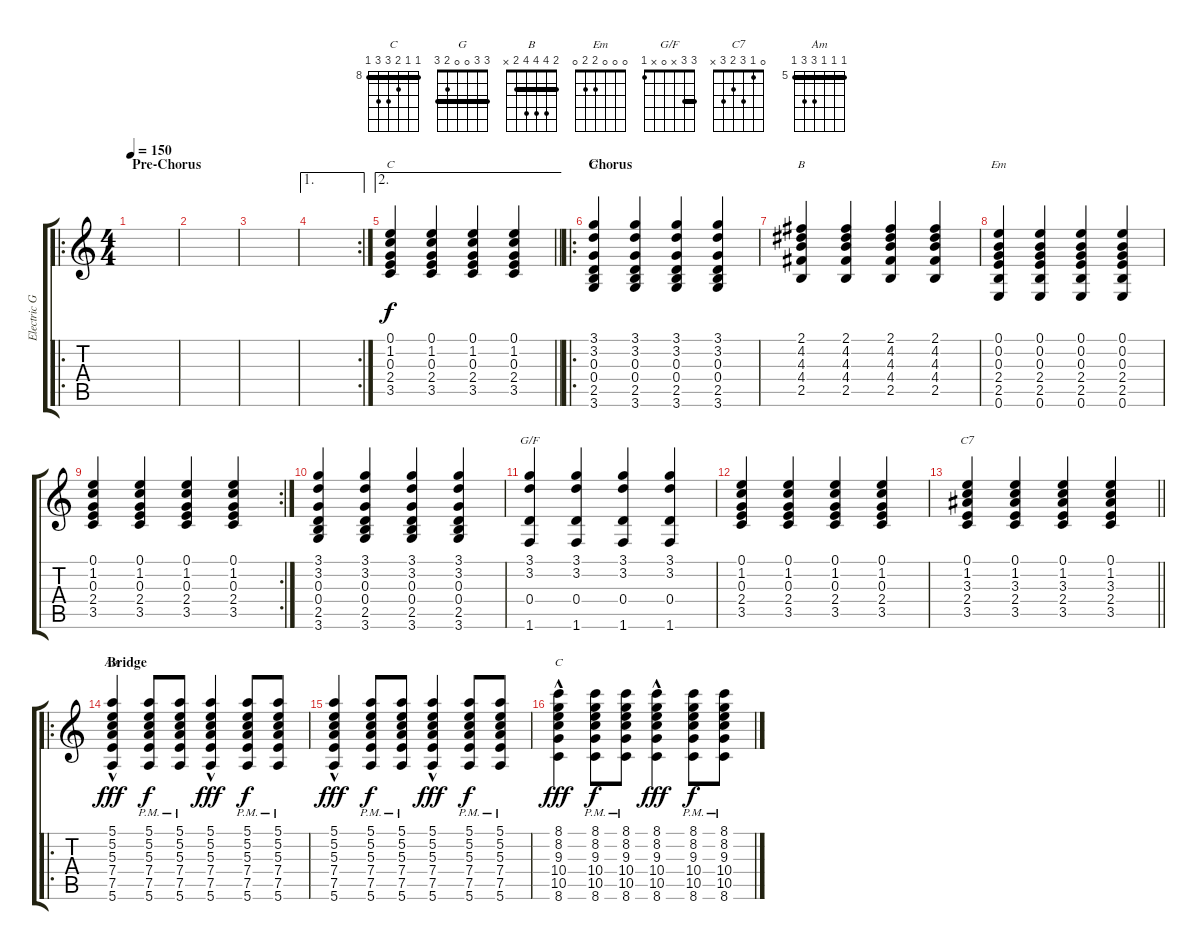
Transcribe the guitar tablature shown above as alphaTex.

\track ("Electric Guitar" "Electric G") {instrument distortionguitar}
\staff {score tabs}
\tuning (E4 B3 G3 D3 A2 E2) {hide}
\chord ("C" 0 1 0 2 3 x)
\chord ("G" 3 3 0 0 2 3) {barre 3}
\chord ("B" 2 4 4 4 2 x) {barre 2}
\chord ("Em" 0 0 0 2 2 0)
\chord ("G/F" 3 3 x 0 x 1) {barre 3}
\chord ("C7" 0 1 3 2 3 x)
\chord ("Am" 5 5 5 7 7 5) {firstfret 5 barre 5}
\chord ("C" 8 8 9 10 10 8) {firstfret 8 barre 8}
\ro
\ts (4 4)
\section ("" "Pre-Chorus")
\tempo 150
\clef g2
\ks c
|
|
|
\ae 1
\rc 2
|
\ae 2
\barLineRight lightlight
(0.1 1.2 0.3 2.4 3.5).4{ch "C"} (0.1 1.2 0.3 2.4 3.5).4 (0.1 1.2 0.3 2.4 3.5).4 (0.1 1.2 0.3 2.4 3.5).4 |
\ro
\section ("" "Chorus")
(3.1 3.2 0.3 0.4 2.5 3.6).4{ch "G"} (3.1 3.2 0.3 0.4 2.5 3.6).4 (3.1 3.2 0.3 0.4 2.5 3.6).4 (3.1 3.2 0.3 0.4 2.5 3.6).4 |
(2.1 4.2 4.3 4.4 2.5).4{ch "B"} (2.1 4.2 4.3 4.4 2.5).4 (2.1 4.2 4.3 4.4 2.5).4 (2.1 4.2 4.3 4.4 2.5).4 |
(0.1 0.2 0.3 2.4 2.5 0.6).4{ch "Em"} (0.1 0.2 0.3 2.4 2.5 0.6).4 (0.1 0.2 0.3 2.4 2.5 0.6).4 (0.1 0.2 0.3 2.4 2.5 0.6).4 |
\rc 2
(0.1 1.2 0.3 2.4 3.5).4 (0.1 1.2 0.3 2.4 3.5).4 (0.1 1.2 0.3 2.4 3.5).4 (0.1 1.2 0.3 2.4 3.5).4 |
(3.1 3.2 0.3 0.4 2.5 3.6).4 (3.1 3.2 0.3 0.4 2.5 3.6).4 (3.1 3.2 0.3 0.4 2.5 3.6).4 (3.1 3.2 0.3 0.4 2.5 3.6).4 |
(3.1 3.2 0.4 1.6).4{ch "G/F"} (3.1 3.2 0.4 1.6).4 (3.1 3.2 0.4 1.6).4 (3.1 3.2 0.4 1.6).4 |
(0.1 1.2 0.3 2.4 3.5).4 (0.1 1.2 0.3 2.4 3.5).4 (0.1 1.2 0.3 2.4 3.5).4 (0.1 1.2 0.3 2.4 3.5).4 |
\barLineRight lightlight
(0.1 1.2 3.3 2.4 3.5).4{ch "C7"} (0.1 1.2 3.3 2.4 3.5).4 (0.1 1.2 3.3 2.4 3.5).4 (0.1 1.2 3.3 2.4 3.5).4 |
\ro
\section ("" "Bridge")
(5.1{hac} 5.2{hac} 5.3{hac} 7.4{hac} 7.5{hac} 5.6{hac}).4{ch "Am" dy fff} (5.1{pm} 5.2{pm} 5.3{pm} 7.4{pm} 7.5{pm} 5.6{pm}).8{dy f} (5.1{pm} 5.2{pm} 5.3{pm} 7.4{pm} 7.5{pm} 5.6{pm}).8 (5.1{hac} 5.2{hac} 5.3{hac} 7.4{hac} 7.5{hac} 5.6{hac}).4{dy fff} (5.1{pm} 5.2{pm} 5.3{pm} 7.4{pm} 7.5{pm} 5.6{pm}).8{dy f} (5.1{pm} 5.2{pm} 5.3{pm} 7.4{pm} 7.5{pm} 5.6{pm}).8 |
(5.1{hac} 5.2{hac} 5.3{hac} 7.4{hac} 7.5{hac} 5.6{hac}).4{dy fff} (5.1{pm} 5.2{pm} 5.3{pm} 7.4{pm} 7.5{pm} 5.6{pm}).8{dy f} (5.1{pm} 5.2{pm} 5.3{pm} 7.4{pm} 7.5{pm} 5.6{pm}).8 (5.1{hac} 5.2{hac} 5.3{hac} 7.4{hac} 7.5{hac} 5.6{hac}).4{dy fff} (5.1{pm} 5.2{pm} 5.3{pm} 7.4{pm} 7.5{pm} 5.6{pm}).8{dy f} (5.1{pm} 5.2{pm} 5.3{pm} 7.4{pm} 7.5{pm} 5.6{pm}).8 |
(8.1{hac} 8.2{hac} 9.3{hac} 10.4{hac} 10.5{hac} 8.6{hac}).4{ch "C" dy fff} (8.1{pm} 8.2{pm} 9.3{pm} 10.4{pm} 10.5{pm} 8.6{pm}).8{dy f} (8.1{pm} 8.2{pm} 9.3{pm} 10.4{pm} 10.5{pm} 8.6{pm}).8 (8.1{hac} 8.2{hac} 9.3{hac} 10.4{hac} 10.5{hac} 8.6{hac}).4{dy fff} (8.1{pm} 8.2{pm} 9.3{pm} 10.4{pm} 10.5{pm} 8.6{pm}).8{dy f} (8.1{pm} 8.2{pm} 9.3{pm} 10.4{pm} 10.5{pm} 8.6{pm}).8
